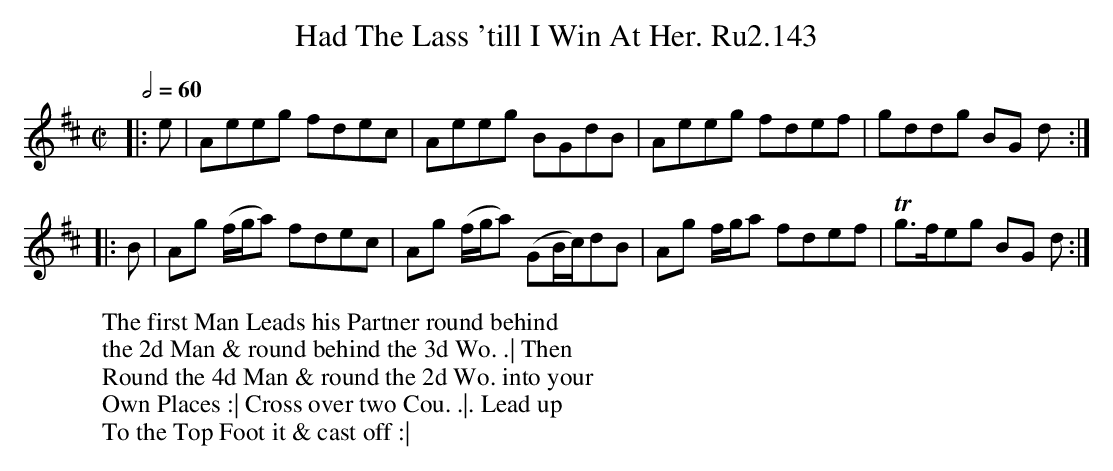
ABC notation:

X:1
T:Had The Lass 'till I Win At Her. Ru2.143
M:C|
L:1/8
W:The first Man Leads his Partner round behind
W:the 2d Man & round behind the 3d Wo. .| Then
W:Round the 4d Man & round the 2d Wo. into your
W:Own Places :| Cross over two Cou. .|. Lead up
W:To the Top Foot it & cast off :|
Q:1/2=60
K:Amix
|:e | Aeeg fdec | Aeeg BGdB | Aeeg fdef | gddg BG d :|
|: B | Ag (f/g/a) fdec | Ag (f/g/a) (GB/c/)dB | \
Ag f/g/a fdef | Tg>feg BG d :|
